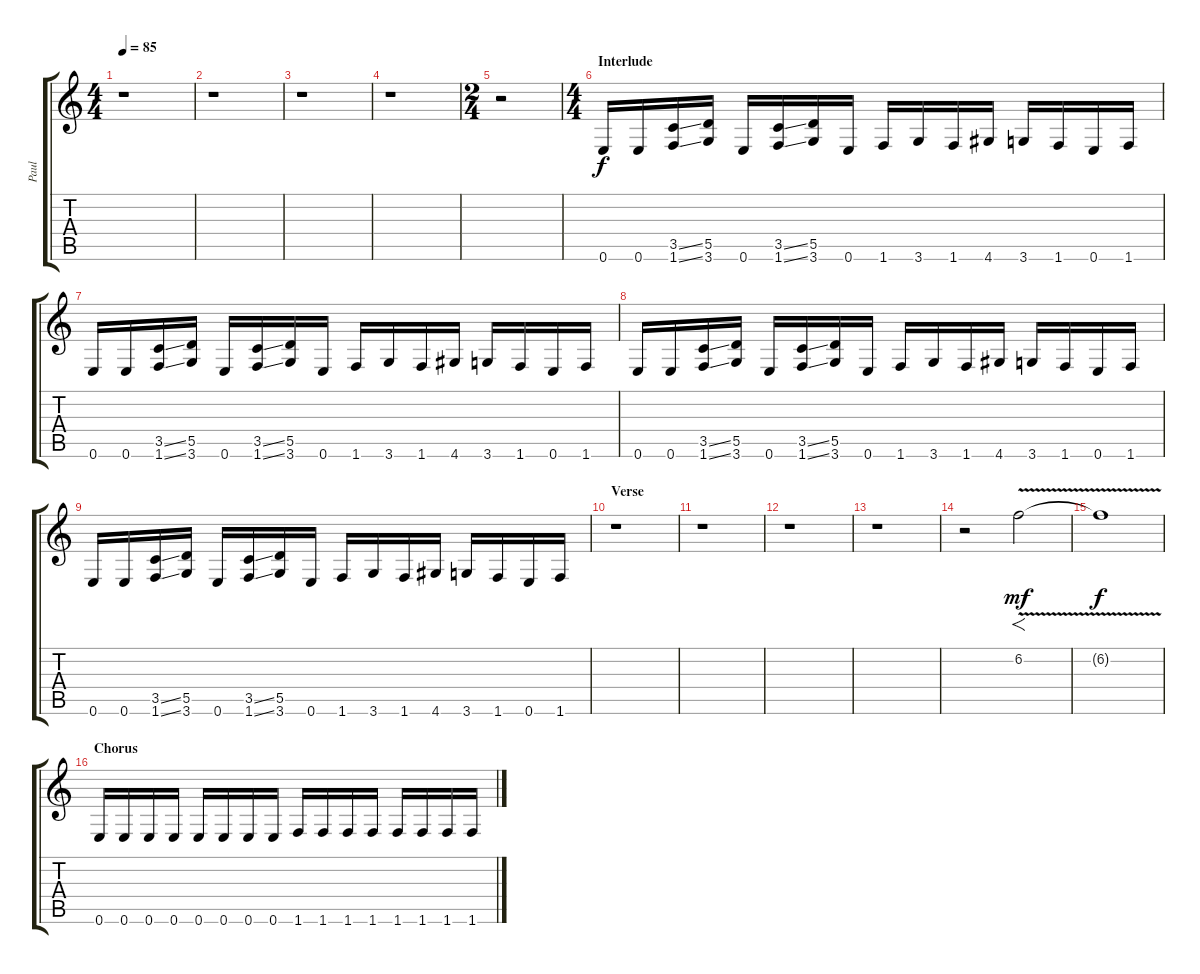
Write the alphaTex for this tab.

\track ("Paul" "Paul") {instrument distortionguitar}
\staff {score tabs}
\tuning (E4 B3 G3 D3 A2 E2) {hide}
\ts (4 4)
\tempo 85
\clef g2
\ks c
r.1{dy f} |
r.1 |
r.1 |
r.1 |
\ts (2 4)
r.2 |
\ts (4 4)
\section ("" "Interlude")
0.6.16 0.6.16 (3.5{ss} 1.6{ss}).16 (5.5 3.6).16 0.6.16 (3.5{ss} 1.6{ss}).16 (5.5 3.6).16 0.6.16 1.6.16 3.6.16 1.6.16 4.6.16 3.6.16 1.6.16 0.6.16 1.6.16 |
0.6.16 0.6.16 (3.5{ss} 1.6{ss}).16 (5.5 3.6).16 0.6.16 (3.5{ss} 1.6{ss}).16 (5.5 3.6).16 0.6.16 1.6.16 3.6.16 1.6.16 4.6.16 3.6.16 1.6.16 0.6.16 1.6.16 |
0.6.16 0.6.16 (3.5{ss} 1.6{ss}).16 (5.5 3.6).16 0.6.16 (3.5{ss} 1.6{ss}).16 (5.5 3.6).16 0.6.16 1.6.16 3.6.16 1.6.16 4.6.16 3.6.16 1.6.16 0.6.16 1.6.16 |
0.6.16 0.6.16 (3.5{ss} 1.6{ss}).16 (5.5 3.6).16 0.6.16 (3.5{ss} 1.6{ss}).16 (5.5 3.6).16 0.6.16 1.6.16 3.6.16 1.6.16 4.6.16 3.6.16 1.6.16 0.6.16 1.6.16 |
\section ("" "Verse")
r.1 |
r.1 |
r.1 |
r.1 |
r.2 6.2{v}.2{f dy mf} |
6.2{t}.1{dy f} |
\section ("" "Chorus")
0.6.16 0.6.16 0.6.16 0.6.16 0.6.16 0.6.16 0.6.16 0.6.16 1.6.16 1.6.16 1.6.16 1.6.16 1.6.16 1.6.16 1.6.16 1.6.16
